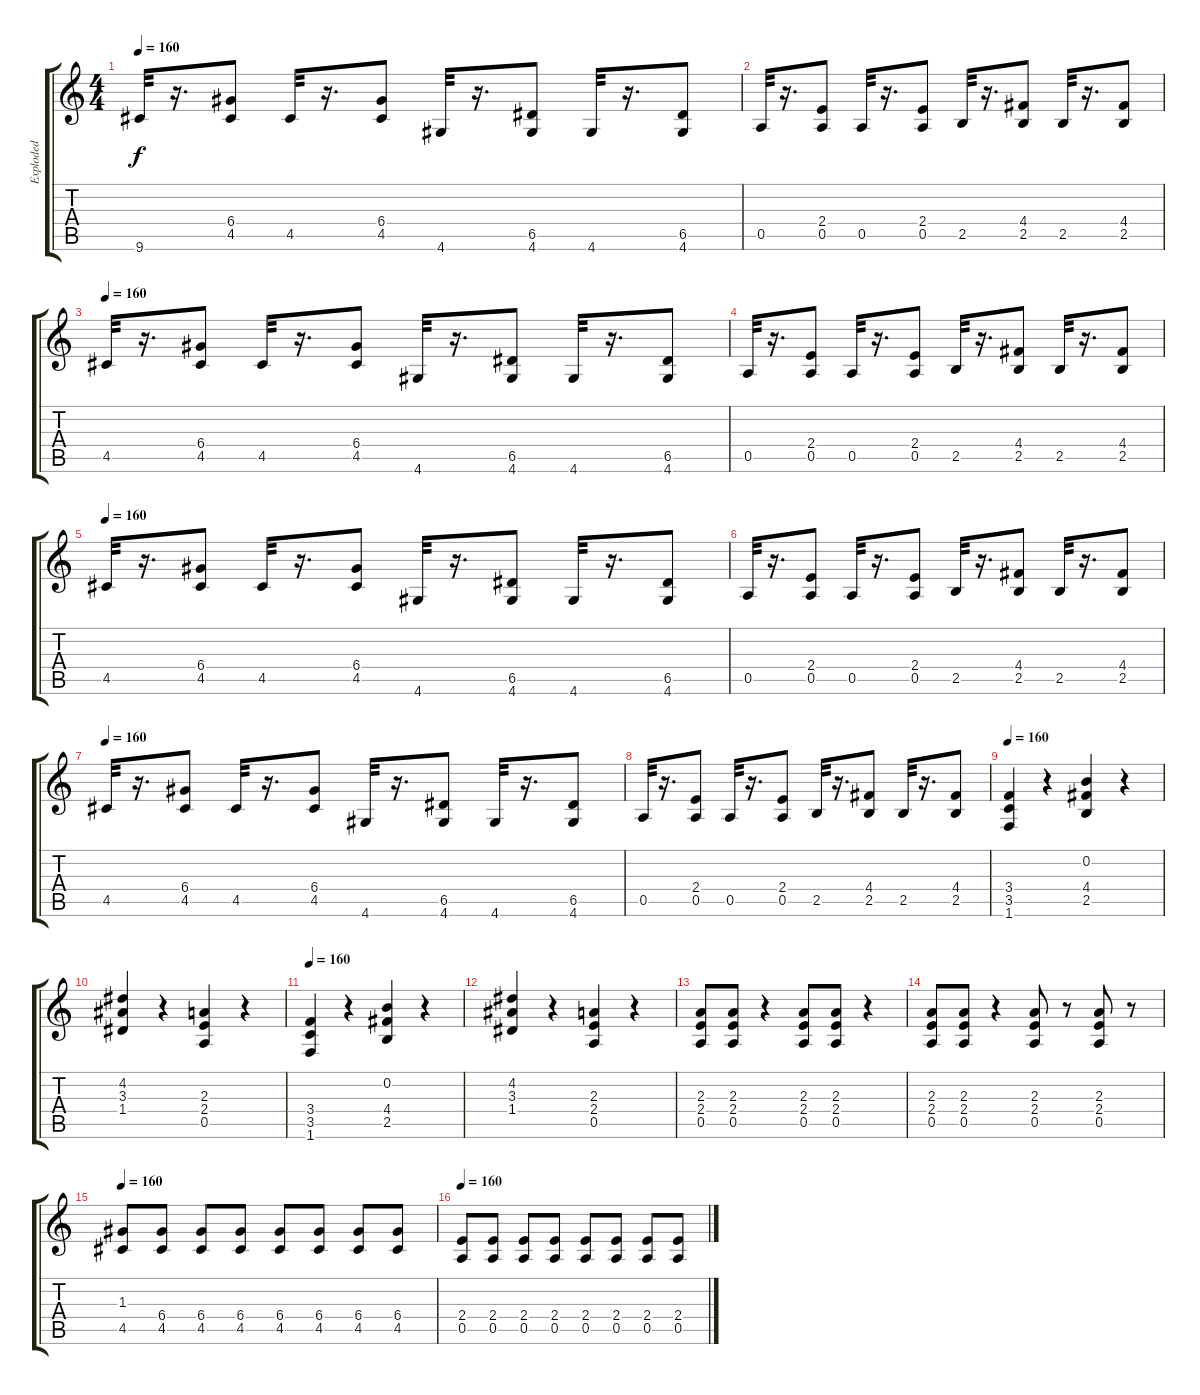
\track ("Exploded" "Exploded") {instrument distortionguitar}
\staff {score tabs}
\tuning (E4 B3 G3 D3 A2 E2) {hide}
\ts (4 4)
\tempo 160
\clef g2
\ks c
9.6.32{dy f} r.16{d} (6.4 4.5).8 4.5.32 r.16{d} (6.4 4.5).8 4.6.32 r.16{d} (6.5 4.6).8 4.6.32 r.16{d} (6.5 4.6).8 |
0.5.32 r.16{d} (2.4 0.5).8 0.5.32 r.16{d} (2.4 0.5).8 2.5.32 r.16{d} (4.4 2.5).8 2.5.32 r.16{d} (4.4 2.5).8 |
\tempo 160
4.5.32 r.16{d} (6.4 4.5).8 4.5.32 r.16{d} (6.4 4.5).8 4.6.32 r.16{d} (6.5 4.6).8 4.6.32 r.16{d} (6.5 4.6).8 |
0.5.32 r.16{d} (2.4 0.5).8 0.5.32 r.16{d} (2.4 0.5).8 2.5.32 r.16{d} (4.4 2.5).8 2.5.32 r.16{d} (4.4 2.5).8 |
\tempo 160
4.5.32 r.16{d} (6.4 4.5).8 4.5.32 r.16{d} (6.4 4.5).8 4.6.32 r.16{d} (6.5 4.6).8 4.6.32 r.16{d} (6.5 4.6).8 |
0.5.32 r.16{d} (2.4 0.5).8 0.5.32 r.16{d} (2.4 0.5).8 2.5.32 r.16{d} (4.4 2.5).8 2.5.32 r.16{d} (4.4 2.5).8 |
\tempo 160
4.5.32 r.16{d} (6.4 4.5).8 4.5.32 r.16{d} (6.4 4.5).8 4.6.32 r.16{d} (6.5 4.6).8 4.6.32 r.16{d} (6.5 4.6).8 |
0.5.32 r.16{d} (2.4 0.5).8 0.5.32 r.16{d} (2.4 0.5).8 2.5.32 r.16{d} (4.4 2.5).8 2.5.32 r.16{d} (4.4 2.5).8 |
\tempo 160
(3.4 3.5 1.6).4 r.4 (0.2 4.4 2.5).4 r.4 |
(4.2 3.3 1.4).4 r.4 (2.3 2.4 0.5).4 r.4 |
\tempo 160
(3.4 3.5 1.6).4 r.4 (0.2 4.4 2.5).4 r.4 |
(4.2 3.3 1.4).4 r.4 (2.3 2.4 0.5).4 r.4 |
(2.3 2.4 0.5).8 (2.3 2.4 0.5).8 r.4 (2.3 2.4 0.5).8 (2.3 2.4 0.5).8 r.4 |
(2.3 2.4 0.5).8 (2.3 2.4 0.5).8 r.4 (2.3 2.4 0.5).8 r.8 (2.3 2.4 0.5).8 r.8 |
\tempo 160
(1.3 4.5).8 (6.4 4.5).8 (6.4 4.5).8 (6.4 4.5).8 (6.4 4.5).8 (6.4 4.5).8 (6.4 4.5).8 (6.4 4.5).8 |
\tempo 160
(2.4 0.5).8 (2.4 0.5).8 (2.4 0.5).8 (2.4 0.5).8 (2.4 0.5).8 (2.4 0.5).8 (2.4 0.5).8 (2.4 0.5).8
